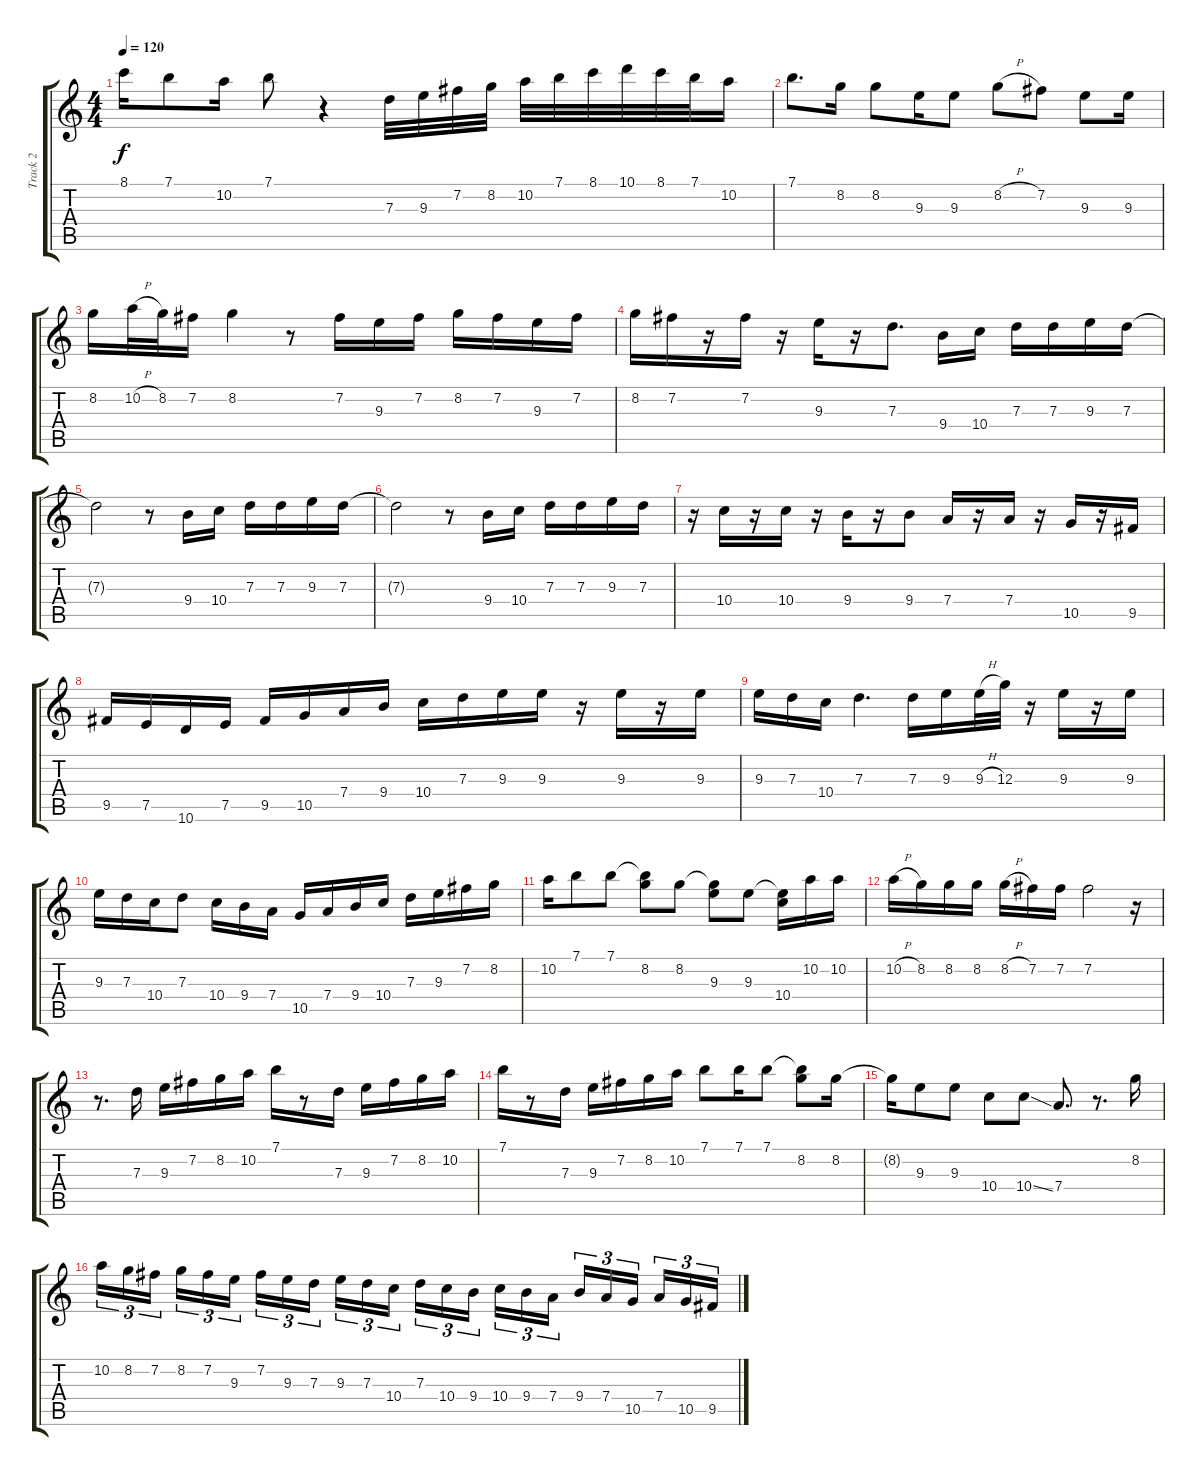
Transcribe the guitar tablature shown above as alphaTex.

\track ("Track 2" "Track 2") {instrument acousticguitarnylon}
\staff {score tabs}
\tuning (E4 B3 G3 D3 A2 E2) {hide}
\ts (4 4)
\tempo 120
\clef g2
\ks c
8.1.16{dy f} 7.1.8 10.2.16 7.1.8 r.4 7.3.32 9.3.32 7.2.32 8.2.32 10.2.32 7.1.32 8.1.32 10.1.32 8.1.32 7.1.32 10.2.16 |
7.1.8{d} 8.2.16 8.2.8 9.3.16 9.3.8 8.2{h}.8 7.2.8 9.3.8 9.3.16 |
8.2.16 10.2{h}.32 8.2.32 7.2.16 8.2.4 r.8 7.2.16 9.3.16 7.2.16 8.2.16 7.2.16 9.3.16 7.2.16 |
8.2.16 7.2.16 r.16 7.2.16 r.16 9.3.16 r.16 7.3.8{d} 9.4.16 10.4.16 7.3.16 7.3.16 9.3.16 7.3.16 |
7.3{t}.2 r.8 9.4.16 10.4.16 7.3.16 7.3.16 9.3.16 7.3.16 |
7.3{t}.2 r.8 9.4.16 10.4.16 7.3.16 7.3.16 9.3.16 7.3.16 |
r.16 10.4.16 r.16 10.4.16 r.16 9.4.16 r.16 9.4.8 7.4.16 r.16 7.4.16 r.16 10.5.16 r.16 9.5.16 |
9.5.16 7.5.16 10.6.16 7.5.16 9.5.16 10.5.16 7.4.16 9.4.16 10.4.16 7.3.16 9.3.16 9.3.16 r.16 9.3.16 r.16 9.3.16 |
9.3.16 7.3.16 10.4.16 7.3.4{d} 7.3.16 9.3.16 9.3{h}.32 12.3.32 r.16 9.3.16 r.16 9.3.16 |
9.3.16 7.3.16 10.4.16 7.3.8 10.4.16 9.4.16 7.4.16 10.5.16 7.4.16 9.4.16 10.4.16 7.3.16 9.3.16 7.2.16 8.2.16 |
10.2.16 7.1.8 7.1.8 (7.1{t} 8.2).8 8.2.8 (8.2{t} 9.3).8 9.3.8 (9.3{t} 10.4).16 10.2.16 10.2.16 |
10.2{h}.16 8.2.16 8.2.16 8.2.16 8.2{h}.16 7.2.16 7.2.16 7.2.2 r.16 |
r.8{d} 7.3.16 9.3.16 7.2.16 8.2.16 10.2.16 7.1.16 r.8 7.3.16 9.3.16 7.2.16 8.2.16 10.2.16 |
7.1.16 r.8 7.3.16 9.3.16 7.2.16 8.2.16 10.2.16 7.1.8 7.1.16 7.1.8 (7.1{t} 8.2).8 8.2.16 |
8.2{t}.16 9.3.8 9.3.8 10.4.8 10.4{ss}.8 7.4.8{d} r.8{d} 8.2.16 |
10.2.16{tu (3 2)} 8.2.16{tu (3 2)} 7.2.16{tu (3 2)} 8.2.16{tu (3 2)} 7.2.16{tu (3 2)} 9.3.16{tu (3 2)} 7.2.16{tu (3 2)} 9.3.16{tu (3 2)} 7.3.16{tu (3 2)} 9.3.16{tu (3 2)} 7.3.16{tu (3 2)} 10.4.16{tu (3 2)} 7.3.16{tu (3 2)} 10.4.16{tu (3 2)} 9.4.16{tu (3 2)} 10.4.16{tu (3 2)} 9.4.16{tu (3 2)} 7.4.16{tu (3 2)} 9.4.16{tu (3 2)} 7.4.16{tu (3 2)} 10.5.16{tu (3 2)} 7.4.16{tu (3 2)} 10.5.16{tu (3 2)} 9.5.16{tu (3 2)}
